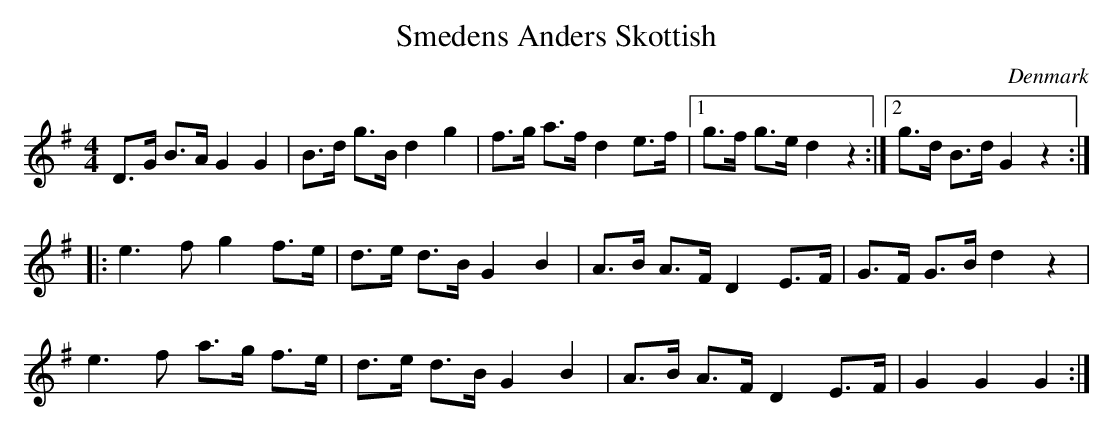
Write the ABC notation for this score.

X:1
T:Smedens Anders Skottish
O:Denmark
M:4/4
K:G
D>G B>A G2G2|B>d g>B d2g2| f>g a>f d2e>f \
|1 g>f g>e d2z2 :|2 g>d B>d G2z2 :|
|:\
e3f g2f>e|d>e d>B G2B2|\
A>B A>F D2E>F|G>F G>B d2z2|
e3f a>g f>e|d>e d>B G2B2 |\
A>B A>F D2E>F|G2G2G2 :|
